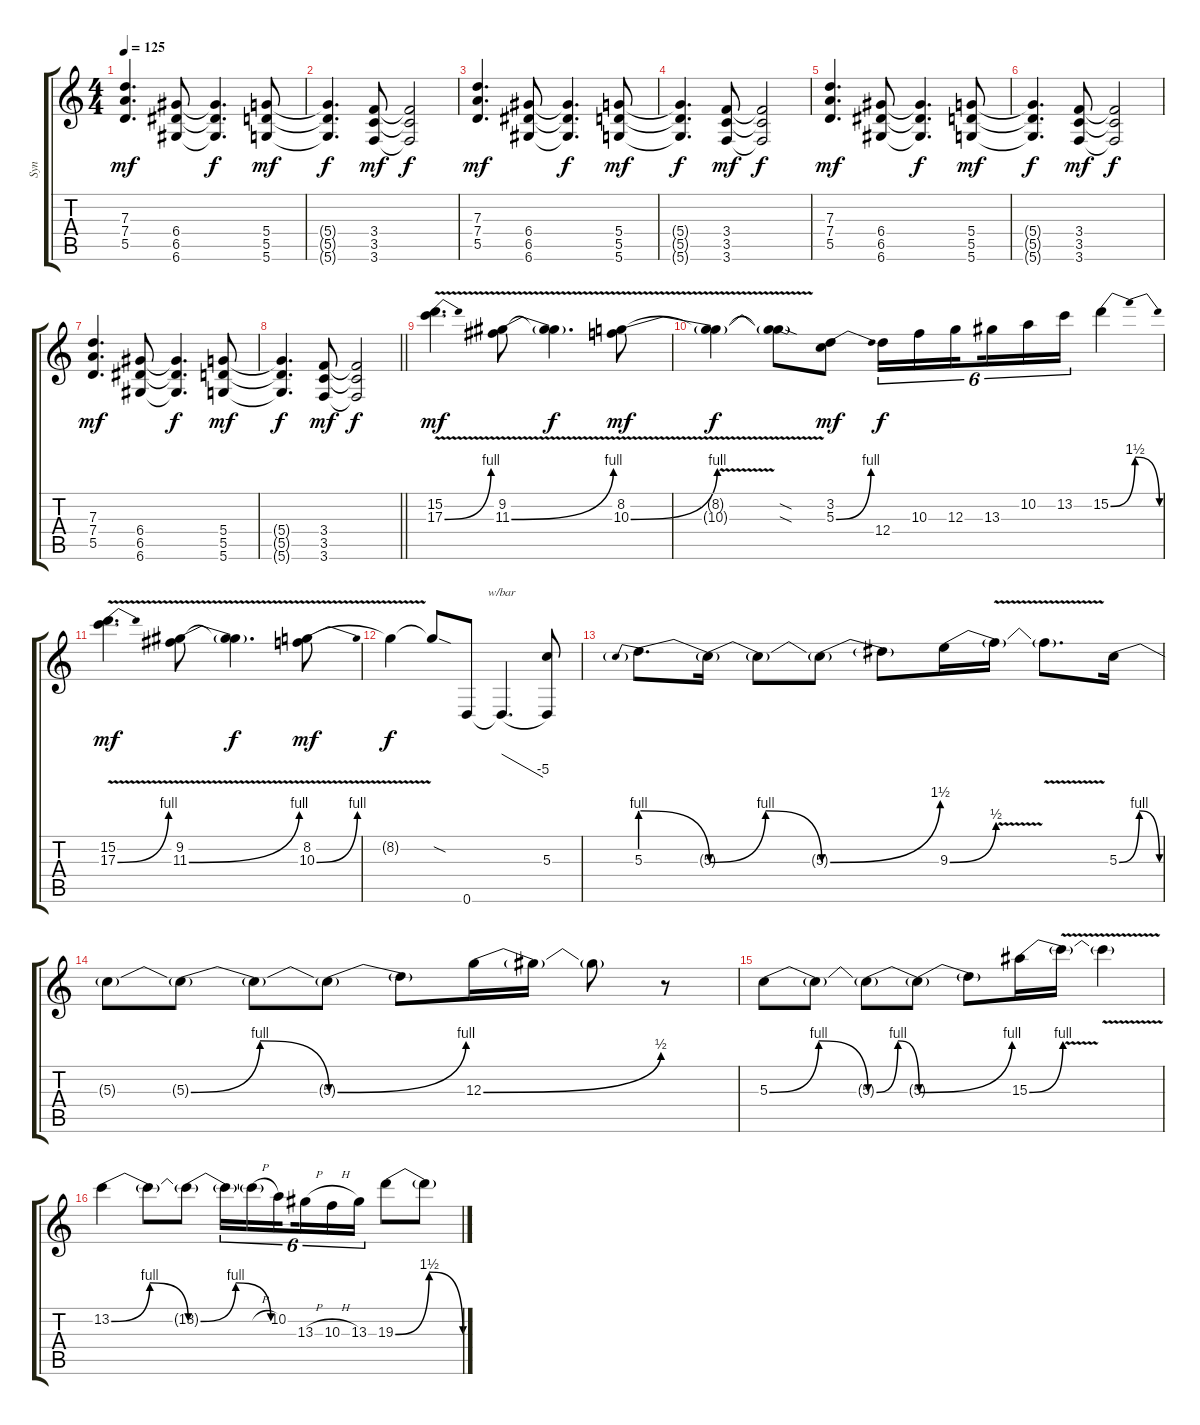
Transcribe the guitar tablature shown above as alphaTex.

\track ("Syn" "Syn") {instrument distortionguitar}
\staff {score tabs}
\tuning (E4 B3 G3 D3 A2 D2) {hide}
\ts (4 4)
\tempo 125
\clef g2
\ks c
(7.3 7.4 5.5).4{d dy mf instrument distortionguitar} (6.4 6.5 6.6).8 (6.4{t} 6.5{t} 6.6{t}).4{d dy f} (5.4 5.5 5.6).8{dy mf} |
(5.4{t} 5.5{t} 5.6{t}).4{d dy f} (3.4 3.5 3.6).8{dy mf} (3.4{t} 3.5{t} 3.6{t}).2{dy f} |
(7.3 7.4 5.5).4{d dy mf} (6.4 6.5 6.6).8 (6.4{t} 6.5{t} 6.6{t}).4{d dy f} (5.4 5.5 5.6).8{dy mf} |
(5.4{t} 5.5{t} 5.6{t}).4{d dy f} (3.4 3.5 3.6).8{dy mf} (3.4{t} 3.5{t} 3.6{t}).2{dy f} |
(7.3 7.4 5.5).4{d dy mf} (6.4 6.5 6.6).8 (6.4{t} 6.5{t} 6.6{t}).4{d dy f} (5.4 5.5 5.6).8{dy mf} |
(5.4{t} 5.5{t} 5.6{t}).4{d dy f} (3.4 3.5 3.6).8{dy mf} (3.4{t} 3.5{t} 3.6{t}).2{dy f} |
(7.3 7.4 5.5).4{d dy mf} (6.4 6.5 6.6).8 (6.4{t} 6.5{t} 6.6{t}).4{d dy f} (5.4 5.5 5.6).8{dy mf} |
\barLineRight lightlight
(5.4{t} 5.5{t} 5.6{t}).4{d dy f} (3.4 3.5 3.6).8{dy mf} (3.4{t} 3.5{t} 3.6{t}).2{dy f} |
(15.2{v} 17.3{be (bend 0 0 60 4) v}).4{d dy mf} (9.2{v} 11.3{be (bend 0 0 60 4) v}).8 (9.2{t} 11.3{t}).4{d dy f} (8.2{v} 10.3{be (bend 0 0 60 4) v}).8{dy mf} |
(8.2{v t} 10.3{v t}).4{dy f} (8.2{v sod t} 10.3{v sod t}).8 (3.2 5.3{be (bend 0 0 60 4)}).8{dy mf} 12.4.16{tu (6 4) dy f} 10.3.16{tu (6 4)} 12.3.16{tu (6 4) beam splitsecondary} 13.3.16{tu (6 4)} 10.2.16{tu (6 4)} 13.2.16{tu (6 4)} 15.2{be (bendrelease 0 0 30 6 30 6 60 0)}.4 |
(15.2{v} 17.3{be (bend 0 0 60 4) v}).4{d dy mf} (9.2{v} 11.3{be (bend 0 0 60 4) v}).8 (9.2{t} 11.3{t}).4{d dy f} (8.2{v} 10.3{be (bend 0 0 60 4) v}).8{dy mf} |
8.2{t}.4{dy f} 8.2{sod t}.8 0.6.8 0.6{t}.4{d tbe (dive default 0 0 60 -20)} (5.3 0.6{t}).8 |
5.3{be (prebendrelease 0 4 60 0)}.8{d} 5.3{be (bendrelease 0 0 30 4 30 4 60 0) t}.16 5.3{t}.8 5.3{be (bend 0 0 60 6) t}.8 5.3{t}.8 9.3{be (bend 0 0 60 2)}.16 9.3{v t}.16 9.3{t}.8{d} 5.3{be (bendrelease 0 0 15 4 15 4 60 0)}.16 |
5.3{t}.8 5.3{be (bendrelease 0 0 15 4 15 4 60 0) t}.8 5.3{t}.8 5.3{be (bend 0 0 60 4) t}.8 5.3{t}.8 12.3{be (bend 0 0 60 2)}.16 12.3{t}.16 12.3{t}.8 r.8 |
5.3{be (bendrelease 0 0 15 4 15 4 60 0)}.8 5.3{t}.8 5.3{be (bendrelease 0 0 15 4 15 4 60 0) t}.8 5.3{be (bend 0 0 60 4) t}.8 5.3{t}.8 15.3{be (bend 0 0 60 4)}.16 15.3{v t}.16 15.3{v t}.4 |
13.2{be (bendrelease 0 0 30 4 30 4 60 0)}.4 13.2{t}.8 13.2{be (bendrelease 0 0 30 4 30 4 60 0) t}.8 13.2{t}.16{tu (6 4)} 13.2{h t}.16{tu (6 4)} 10.2.16{tu (6 4) beam splitsecondary} 13.3{h}.16{tu (6 4)} 10.3{h}.16{tu (6 4)} 13.3.16{tu (6 4)} 19.3{be (bendrelease 0 0 30 6 30 6 60 0)}.8 19.3{t}.8
